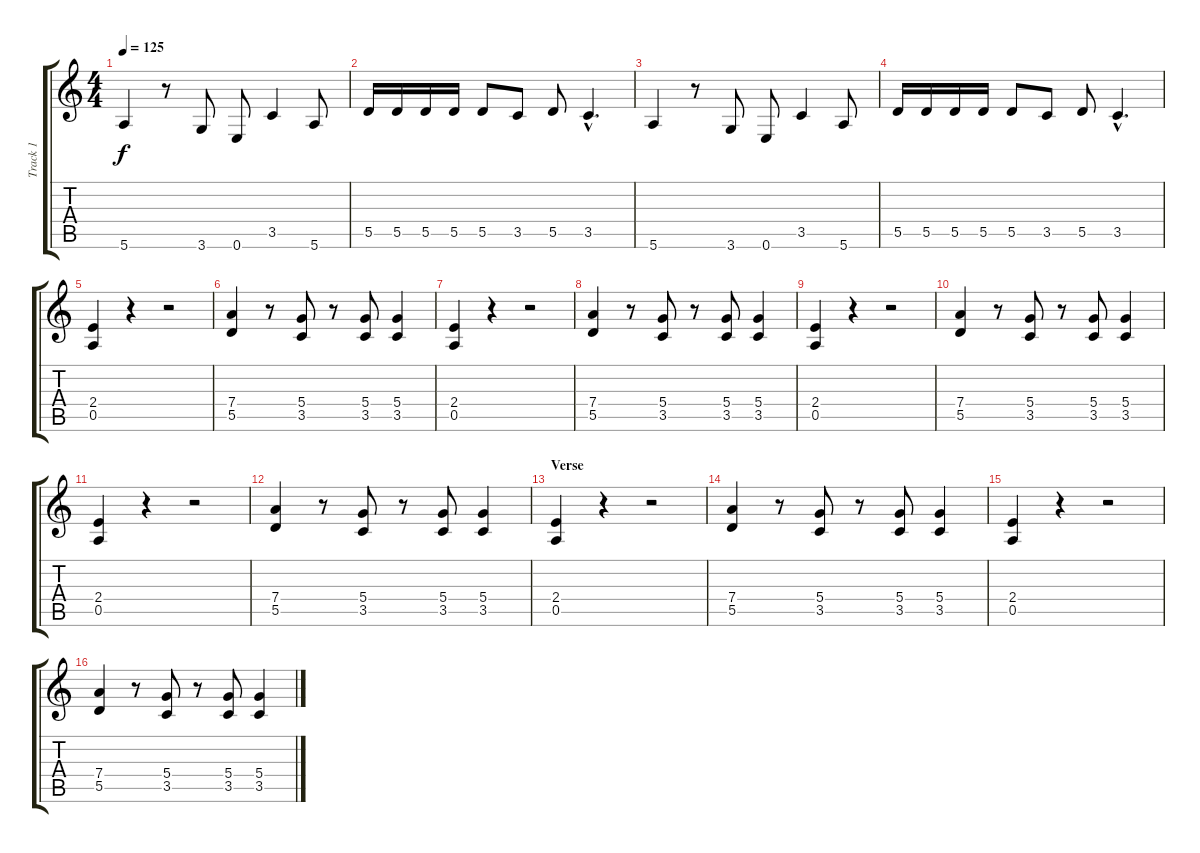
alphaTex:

\track ("Track 1" "Track 1") {instrument distortionguitar}
\staff {score tabs}
\tuning (E4 B3 G3 D3 A2 E2) {hide}
\ts (4 4)
\tempo 125
\clef g2
\ks c
5.6.4{dy f instrument distortionguitar} r.8 3.6.8 0.6.8 3.5.4 5.6.8 |
5.5.16 5.5.16 5.5.16 5.5.16 5.5.8 3.5.8 5.5.8 3.5{hac}.4{d} |
5.6.4 r.8 3.6.8 0.6.8 3.5.4 5.6.8 |
5.5.16 5.5.16 5.5.16 5.5.16 5.5.8 3.5.8 5.5.8 3.5{hac}.4{d} |
(2.4 0.5).4 r.4 r.2 |
(7.4 5.5).4 r.8 (5.4 3.5).8 r.8 (5.4 3.5).8 (5.4 3.5).4 |
(2.4 0.5).4 r.4 r.2 |
(7.4 5.5).4 r.8 (5.4 3.5).8 r.8 (5.4 3.5).8 (5.4 3.5).4 |
(2.4 0.5).4 r.4 r.2 |
(7.4 5.5).4 r.8 (5.4 3.5).8 r.8 (5.4 3.5).8 (5.4 3.5).4 |
(2.4 0.5).4 r.4 r.2 |
(7.4 5.5).4 r.8 (5.4 3.5).8 r.8 (5.4 3.5).8 (5.4 3.5).4 |
\section ("" "Verse")
(2.4 0.5).4 r.4 r.2 |
(7.4 5.5).4 r.8 (5.4 3.5).8 r.8 (5.4 3.5).8 (5.4 3.5).4 |
(2.4 0.5).4 r.4 r.2 |
(7.4 5.5).4 r.8 (5.4 3.5).8 r.8 (5.4 3.5).8 (5.4 3.5).4
